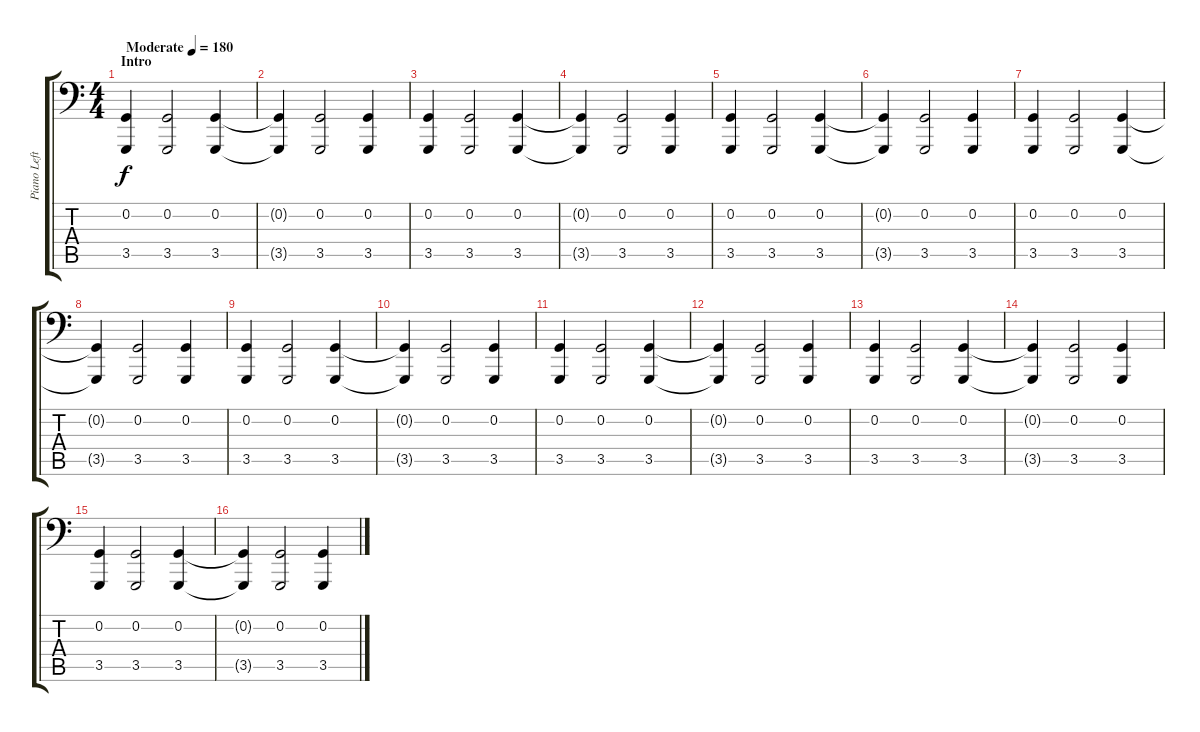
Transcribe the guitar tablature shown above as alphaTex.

\track ("Piano Left Hand" "Piano Left") {instrument acousticgrandpiano}
\staff {score tabs}
\tuning (C3 G2 D2 A1 E1 B0) {hide}
\ts (4 4)
\section ("" "Intro")
\tempo (180 "Moderate")
\clef f4
\ks c
(0.2 3.5).4{dy f instrument acousticgrandpiano} (0.2 3.5).2 (0.2 3.5).4 |
(0.2{t} 3.5{t}).4 (0.2 3.5).2 (0.2 3.5).4 |
(0.2 3.5).4 (0.2 3.5).2 (0.2 3.5).4 |
(0.2{t} 3.5{t}).4 (0.2 3.5).2 (0.2 3.5).4 |
(0.2 3.5).4 (0.2 3.5).2 (0.2 3.5).4 |
(0.2{t} 3.5{t}).4 (0.2 3.5).2 (0.2 3.5).4 |
(0.2 3.5).4 (0.2 3.5).2 (0.2 3.5).4 |
(0.2{t} 3.5{t}).4 (0.2 3.5).2 (0.2 3.5).4 |
(0.2 3.5).4 (0.2 3.5).2 (0.2 3.5).4 |
(0.2{t} 3.5{t}).4 (0.2 3.5).2 (0.2 3.5).4 |
(0.2 3.5).4 (0.2 3.5).2 (0.2 3.5).4 |
(0.2{t} 3.5{t}).4 (0.2 3.5).2 (0.2 3.5).4 |
(0.2 3.5).4 (0.2 3.5).2 (0.2 3.5).4 |
(0.2{t} 3.5{t}).4 (0.2 3.5).2 (0.2 3.5).4 |
(0.2 3.5).4 (0.2 3.5).2 (0.2 3.5).4 |
(0.2{t} 3.5{t}).4 (0.2 3.5).2 (0.2 3.5).4
